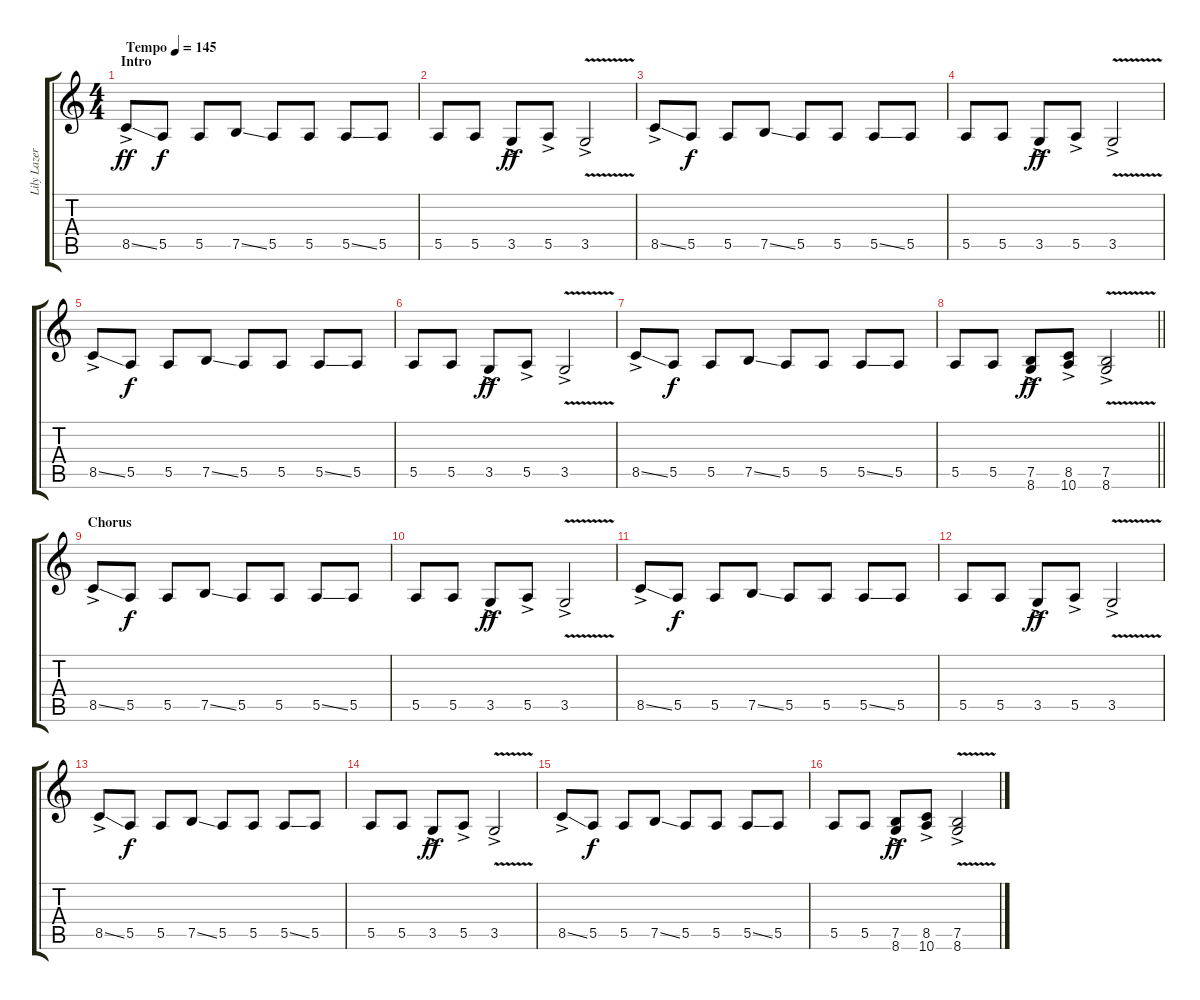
\track ("Lily Lazer (Guitar)" "Lily Lazer") {instrument distortionguitar}
\staff {score tabs}
\tuning (B3 Gb3 D3 A2 E2 B1) {hide}
\ts (4 4)
\section ("" "Intro")
\tempo (145 "Tempo")
\clef g2
\ks c
8.5{ss ac}.8{dy ff instrument distortionguitar} 5.5.8{dy f} 5.5.8 7.5{ss}.8 5.5.8 5.5.8 5.5{ss}.8 5.5.8 |
5.5.8 5.5.8 3.5{ac}.8{dy ff} 5.5{ac}.8 3.5{v ac}.2 |
8.5{ss ac}.8 5.5.8{dy f} 5.5.8 7.5{ss}.8 5.5.8 5.5.8 5.5{ss}.8 5.5.8 |
5.5.8 5.5.8 3.5{ac}.8{dy ff} 5.5{ac}.8 3.5{v ac}.2 |
8.5{ss ac}.8 5.5.8{dy f} 5.5.8 7.5{ss}.8 5.5.8 5.5.8 5.5{ss}.8 5.5.8 |
5.5.8 5.5.8 3.5{ac}.8{dy ff} 5.5{ac}.8 3.5{v ac}.2 |
8.5{ss ac}.8 5.5.8{dy f} 5.5.8 7.5{ss}.8 5.5.8 5.5.8 5.5{ss}.8 5.5.8 |
\barLineRight lightlight
5.5.8 5.5.8 (7.5{ac} 8.6).8{dy ff} (8.5{ac} 10.6).8 (7.5{v ac} 8.6).2 |
\section ("" "Chorus")
8.5{ss ac}.8 5.5.8{dy f} 5.5.8 7.5{ss}.8 5.5.8 5.5.8 5.5{ss}.8 5.5.8 |
5.5.8 5.5.8 3.5{ac}.8{dy ff} 5.5{ac}.8 3.5{v ac}.2 |
8.5{ss ac}.8 5.5.8{dy f} 5.5.8 7.5{ss}.8 5.5.8 5.5.8 5.5{ss}.8 5.5.8 |
5.5.8 5.5.8 3.5{ac}.8{dy ff} 5.5{ac}.8 3.5{v ac}.2 |
8.5{ss ac}.8 5.5.8{dy f} 5.5.8 7.5{ss}.8 5.5.8 5.5.8 5.5{ss}.8 5.5.8 |
5.5.8 5.5.8 3.5{ac}.8{dy ff} 5.5{ac}.8 3.5{v ac}.2 |
8.5{ss ac}.8 5.5.8{dy f} 5.5.8 7.5{ss}.8 5.5.8 5.5.8 5.5{ss}.8 5.5.8 |
5.5.8 5.5.8 (7.5{ac} 8.6).8{dy ff} (8.5{ac} 10.6).8 (7.5{v ac} 8.6).2
